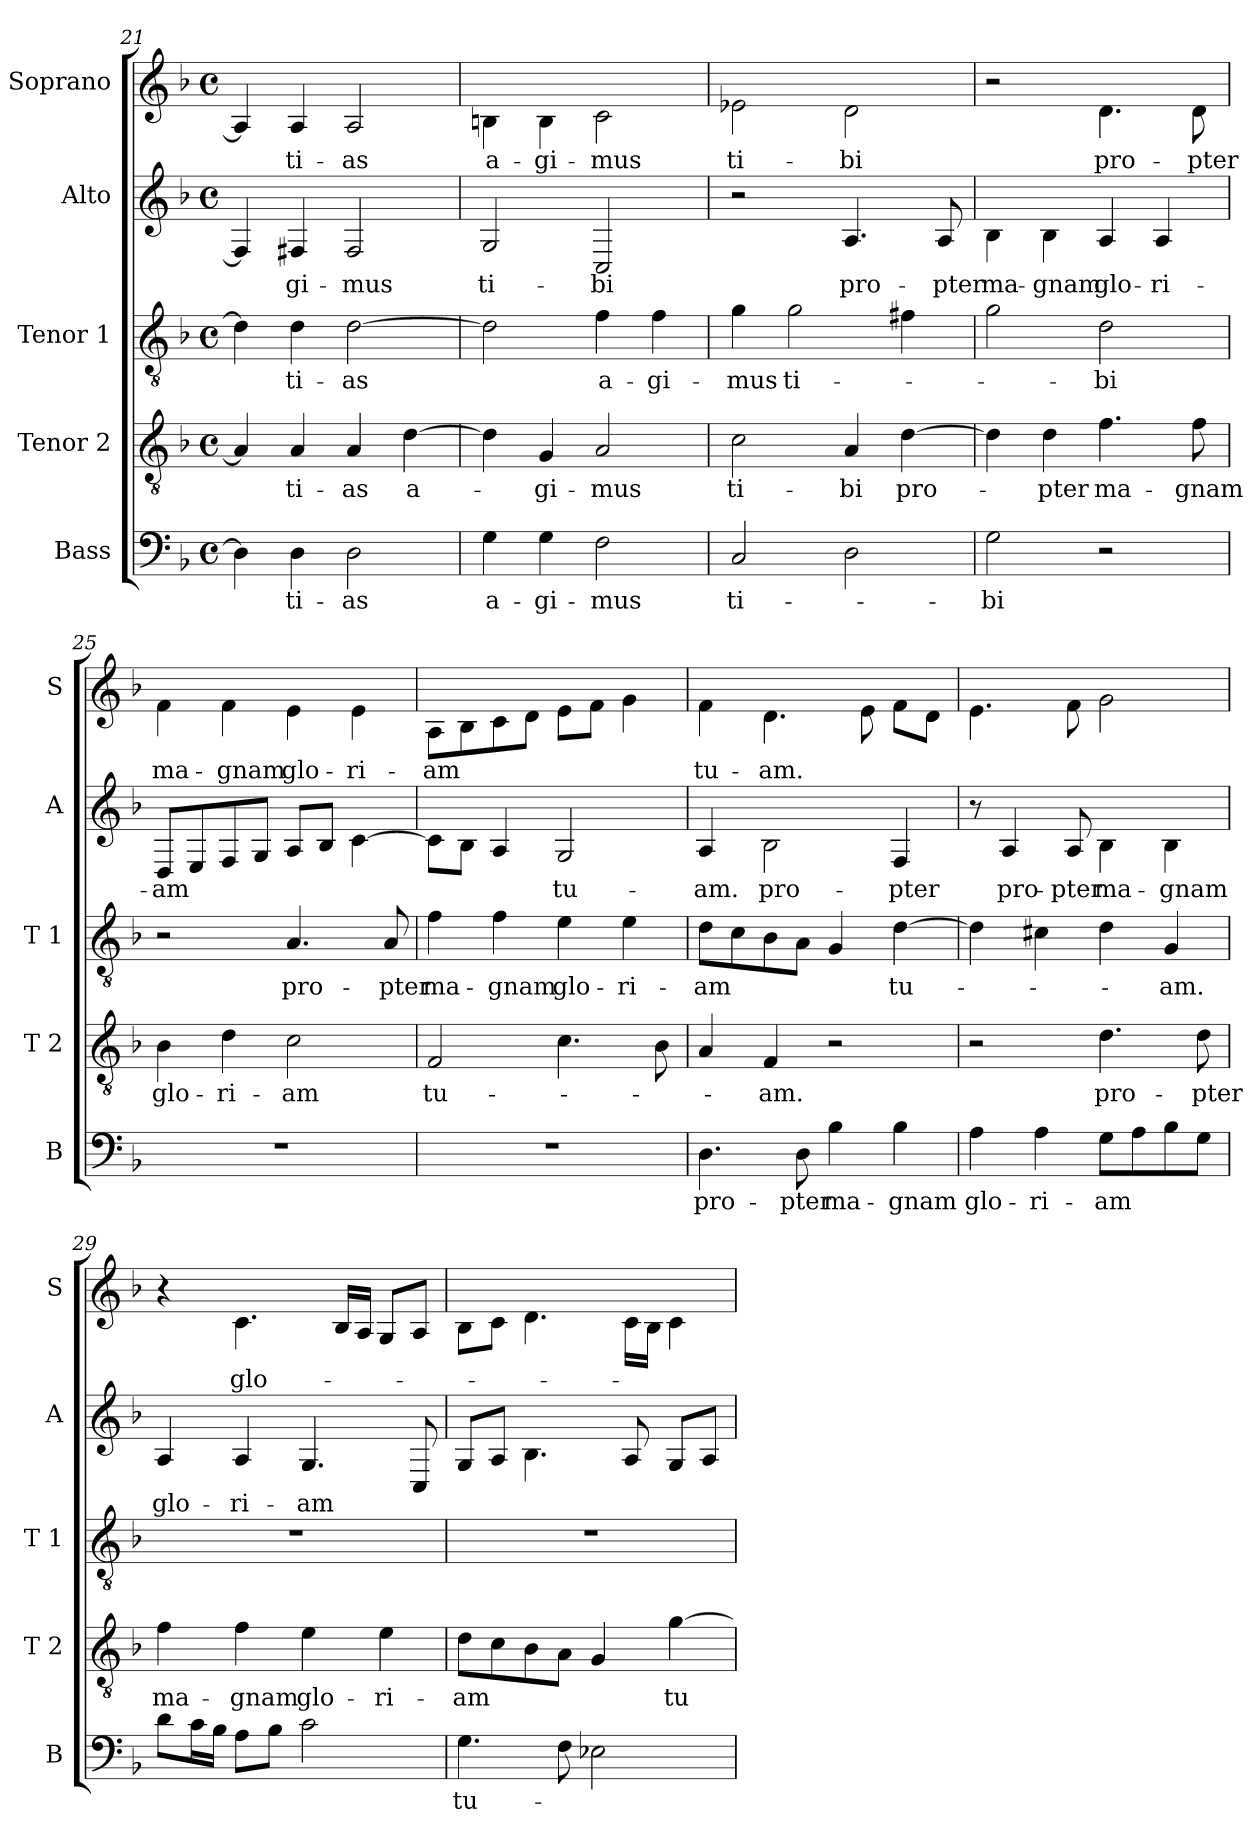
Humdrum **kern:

**kern	**text	**kern	**text	**kern	**text	**kern	**text	**kern	**text
*part5	*part5	*part4	*part4	*part3	*part3	*part2	*part2	*part1	*part1
*staff5	*staff5	*staff4	*staff4	*staff3	*staff3	*staff2	*staff2	*staff1	*staff1
*I"Bass	*	*I"Tenor 2	*	*I"Tenor 1	*	*I"Alto	*	*I"Soprano	*
*I'B	*	*I'T 2	*	*I'T 1	*	*I'A	*	*I'S	*
*clefF4	*	*clefGv2	*	*clefGv2	*	*clefG2	*	*clefG2	*
*	*	*	*	*	*	*ITrd-7c-12	*	*ITrd-7c-12	*
*k[b-]	*	*k[b-]	*	*k[b-]	*	*k[b-]	*	*k[b-]	*
*d:	*	*d:	*	*d:	*	*d:	*	*d:	*
*M4/4	*	*M4/4	*	*M4/4	*	*M4/4	*	*M4/4	*
*met(c)	*	*met(c)	*	*met(c)	*	*met(c)	*	*met(c)	*
=21	=21	=21	=21	=21	=21	=21	=21	=21	=21
4D\]	.	4A/]	.	4d\]	.	4f#/]	.	4a/]	.
4D\	-ti-	4A/	-ti-	4d\	-ti-	4f#X/	-gi-	4a/	-ti-
2D\	-as	4A/	-as	[2d\	-as	2f#/	-mus	2a/	-as
.	.	[4d\	a-	.	.	.	.	.	.
=22	=22	=22	=22	=22	=22	=22	=22	=22	=22
4G\	a-	4d\]	.	2d\]	.	2g/	ti-	4bn\	a-
4G\	-gi-	4G/	-gi-	.	.	.	.	4b\	-gi-
2F\	-mus	2A/	-mus	4f\	a-	2c/	-bi	2cc\	-mus
.	.	.	.	4f\	-gi-	.	.	.	.
=23	=23	=23	=23	=23	=23	=23	=23	=23	=23
2C/	ti-	2c\	ti-	4g\	-mus	2r	.	2ee-X\	ti-
.	.	.	.	2g\	ti-	.	.	.	.
2D\	.	4A/	-bi	.	.	4.a/	pro-	2dd\	-bi
.	.	[4d\	pro-	4f#X\	.	.	.	.	.
.	.	.	.	.	.	8a/	-pter	.	.
=24	=24	=24	=24	=24	=24	=24	=24	=24	=24
2G\	-bi	4d\]	.	2g\	.	4b-\	ma-	2r	.
.	.	4d\	-pter	.	.	4b-\	-gnam	.	.
2r	.	4.f\	ma-	2d\	-bi	4a/	glo-	4.dd\	pro-
.	.	.	.	.	.	4a/	-ri-	.	.
.	.	8f\	-gnam	.	.	.	.	8dd\	-pter
!!LO:PB:g=z
=25	=25	=25	=25	=25	=25	=25	=25	=25	=25
1r	.	4B-\	glo-	2r	.	8d/L	-am	4ff\	ma-
.	.	.	.	.	.	8e/	.	.	.
.	.	4d\	-ri-	.	.	8f/	.	4ff\	-gnam
.	.	.	.	.	.	8g/J	.	.	.
.	.	2c\	-am	4.A/	pro-	8a/L	.	4ee\	glo-
.	.	.	.	.	.	8b-/J	.	.	.
.	.	.	.	.	.	[4cc\	.	4ee\	-ri-
.	.	.	.	8A/	-pter	.	.	.	.
=26	=26	=26	=26	=26	=26	=26	=26	=26	=26
1r	.	2F/	tu-	4f\	ma-	8cc\L]	.	8a\L	-am
.	.	.	.	.	.	8b-\J	.	8b-\	.
.	.	.	.	4f\	-gnam	4a/	.	8cc\	.
.	.	.	.	.	.	.	.	8dd\J	.
.	.	4.c\	.	4e\	glo-	2g/	tu-	8ee\L	.
.	.	.	.	.	.	.	.	8ff\J	.
.	.	.	.	4e\	-ri-	.	.	4gg\	.
.	.	8B-\	.	.	.	.	.	.	.
=27	=27	=27	=27	=27	=27	=27	=27	=27	=27
4.D\	pro-	4A/	.	8d\L	-am	4a/	-am.	4ff\	tu-
.	.	.	.	8c\	.	.	.	.	.
.	.	4F/	-am.	8B-\	.	2b-\	pro-	4.dd\	-am.
8D\	-pter	.	.	8A\J	.	.	.	.	.
4B-\	ma-	2r	.	4G/	.	.	.	.	.
.	.	.	.	.	.	.	.	8ee\	.
4B-\	-gnam	.	.	[4d\	tu-	4f/	-pter	8ff\L	.
.	.	.	.	.	.	.	.	8dd\J	.
=28	=28	=28	=28	=28	=28	=28	=28	=28	=28
4A\	glo-	2r	.	4d\]	.	8r	.	4.ee\	.
.	.	.	.	.	.	4a/	pro-	.	.
4A\	-ri-	.	.	4c#X\	.	.	.	.	.
.	.	.	.	.	.	8a/	-pter	8ff\	.
8G\L	-am	4.d\	pro-	4d\	.	4b-\	ma-	2gg\	.
8A\	.	.	.	.	.	.	.	.	.
8B-\	.	.	.	4G/	-am.	4b-\	-gnam	.	.
8G\J	.	8d\	-pter	.	.	.	.	.	.
!!LO:LB:g=z
=29	=29	=29	=29	=29	=29	=29	=29	=29	=29
8d\L	.	4f\	ma-	1r	.	4a/	glo-	4r	.
16c\L	.	.	.	.	.	.	.	.	.
16B-\JJ	.	.	.	.	.	.	.	.	.
8A\L	.	4f\	-gnam	.	.	4a/	-ri-	4.cc\	glo-
8B-\J	.	.	.	.	.	.	.	.	.
2c\	.	4e\	glo-	.	.	4.g/	-am	.	.
.	.	.	.	.	.	.	.	16b-/LL	.
.	.	.	.	.	.	.	.	16a/JJ	.
.	.	4e\	-ri-	.	.	.	.	8g/L	.
.	.	.	.	.	.	8c/	.	8a/J	.
=30	=30	=30	=30	=30	=30	=30	=30	=30	=30
4.G\	tu-	8d\L	-am	1r	.	8g/L	.	8b-\L	.
.	.	8c\	.	.	.	8a/J	.	8cc\J	.
.	.	8B-\	.	.	.	4.b-\	.	4.dd\	.
8F\	.	8A\J	.	.	.	.	.	.	.
2E-X\	.	4G/	.	.	.	.	.	.	.
.	.	.	.	.	.	8a/	.	16cc\LL	.
.	.	.	.	.	.	.	.	16b-\JJ	.
.	.	[4g\	tu-	.	.	8g/L	.	4cc\	.
.	.	.	.	.	.	8a/J	.	.	.
=	=	=	=	=	=	=	=	=	=
*-	*-	*-	*-	*-	*-	*-	*-	*-	*-
